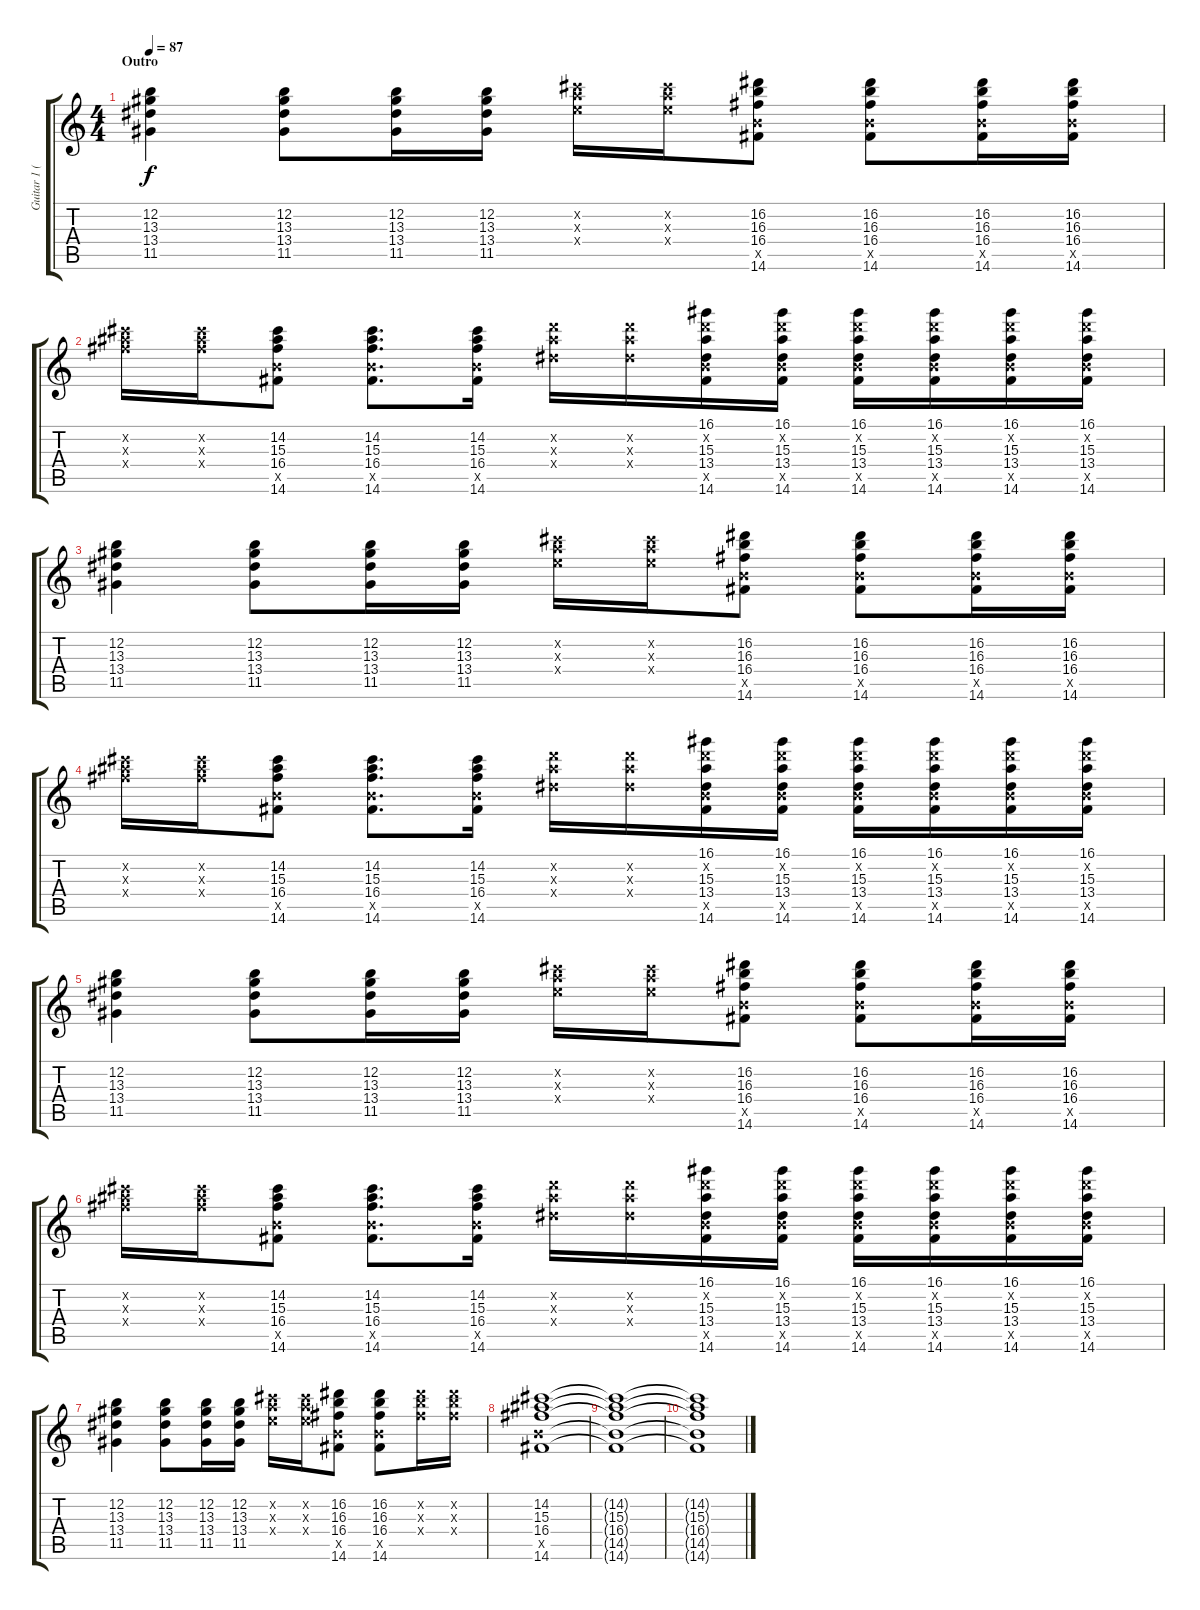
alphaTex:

\track ("Guitar 1 (Clean)" "Guitar 1 (") {instrument electricguitarclean}
\staff {score tabs}
\tuning (E4 B3 G3 D3 A2 E2) {hide}
\ts (4 4)
\section ("" "Outro")
\tempo 87
\clef g2
\ks c
(12.2 13.3 13.4 11.5).4{dy f} (12.2 13.3 13.4 11.5).8 (12.2 13.3 13.4 11.5).16 (12.2 13.3 13.4 11.5).16 (14.2{x} 14.3{x} 14.4{x}).16 (14.2{x} 14.3{x} 14.4{x}).16 (16.2 16.3 16.4 14.5{x} 14.6).8 (16.2 16.3 16.4 14.5{x} 14.6).8 (16.2 16.3 16.4 14.5{x} 14.6).16 (16.2 16.3 16.4 14.5{x} 14.6).16 |
(14.2{x} 15.3{x} 16.4{x}).16 (14.2{x} 15.3{x} 16.4{x}).16 (14.2 15.3 16.4 14.5{x} 14.6).8 (14.2 15.3 16.4 14.5{x} 14.6).8{d} (14.2 15.3 16.4 14.5{x} 14.6).16 (15.2{x} 15.3{x} 13.4{x}).16 (15.2{x} 15.3{x} 13.4{x}).16 (16.1 15.2{x} 15.3 13.4 14.5{x} 14.6).16 (16.1 15.2{x} 15.3 13.4 14.5{x} 14.6).16 (16.1 15.2{x} 15.3 13.4 14.5{x} 14.6).16 (16.1 15.2{x} 15.3 13.4 14.5{x} 14.6).16 (16.1 15.2{x} 15.3 13.4 14.5{x} 14.6).16 (16.1 15.2{x} 15.3 13.4 14.5{x} 14.6).16 |
(12.2 13.3 13.4 11.5).4 (12.2 13.3 13.4 11.5).8 (12.2 13.3 13.4 11.5).16 (12.2 13.3 13.4 11.5).16 (14.2{x} 14.3{x} 14.4{x}).16 (14.2{x} 14.3{x} 14.4{x}).16 (16.2 16.3 16.4 14.5{x} 14.6).8 (16.2 16.3 16.4 14.5{x} 14.6).8 (16.2 16.3 16.4 14.5{x} 14.6).16 (16.2 16.3 16.4 14.5{x} 14.6).16 |
(14.2{x} 15.3{x} 16.4{x}).16 (14.2{x} 15.3{x} 16.4{x}).16 (14.2 15.3 16.4 14.5{x} 14.6).8 (14.2 15.3 16.4 14.5{x} 14.6).8{d} (14.2 15.3 16.4 14.5{x} 14.6).16 (15.2{x} 15.3{x} 13.4{x}).16 (15.2{x} 15.3{x} 13.4{x}).16 (16.1 15.2{x} 15.3 13.4 14.5{x} 14.6).16 (16.1 15.2{x} 15.3 13.4 14.5{x} 14.6).16 (16.1 15.2{x} 15.3 13.4 14.5{x} 14.6).16 (16.1 15.2{x} 15.3 13.4 14.5{x} 14.6).16 (16.1 15.2{x} 15.3 13.4 14.5{x} 14.6).16 (16.1 15.2{x} 15.3 13.4 14.5{x} 14.6).16 |
(12.2 13.3 13.4 11.5).4 (12.2 13.3 13.4 11.5).8 (12.2 13.3 13.4 11.5).16 (12.2 13.3 13.4 11.5).16 (14.2{x} 14.3{x} 14.4{x}).16 (14.2{x} 14.3{x} 14.4{x}).16 (16.2 16.3 16.4 14.5{x} 14.6).8 (16.2 16.3 16.4 14.5{x} 14.6).8 (16.2 16.3 16.4 14.5{x} 14.6).16 (16.2 16.3 16.4 14.5{x} 14.6).16 |
(14.2{x} 15.3{x} 16.4{x}).16 (14.2{x} 15.3{x} 16.4{x}).16 (14.2 15.3 16.4 14.5{x} 14.6).8 (14.2 15.3 16.4 14.5{x} 14.6).8{d} (14.2 15.3 16.4 14.5{x} 14.6).16 (15.2{x} 15.3{x} 13.4{x}).16 (15.2{x} 15.3{x} 13.4{x}).16 (16.1 15.2{x} 15.3 13.4 14.5{x} 14.6).16 (16.1 15.2{x} 15.3 13.4 14.5{x} 14.6).16 (16.1 15.2{x} 15.3 13.4 14.5{x} 14.6).16 (16.1 15.2{x} 15.3 13.4 14.5{x} 14.6).16 (16.1 15.2{x} 15.3 13.4 14.5{x} 14.6).16 (16.1 15.2{x} 15.3 13.4 14.5{x} 14.6).16 |
(12.2 13.3 13.4 11.5).4 (12.2 13.3 13.4 11.5).8 (12.2 13.3 13.4 11.5).16 (12.2 13.3 13.4 11.5).16 (14.2{x} 14.3{x} 14.4{x}).16 (14.2{x} 14.3{x} 14.4{x}).16 (16.2 16.3 16.4 14.5{x} 14.6).8 (16.2 16.3 16.4 14.5{x} 14.6).8 (16.2{x} 16.3{x} 16.4{x}).16 (16.2{x} 16.3{x} 16.4{x}).16 |
(14.2 15.3 16.4 14.5{x} 14.6).1 |
(14.2{t} 15.3{t} 16.4{t} 14.5{t} 14.6{t}).1 |
(14.2{t} 15.3{t} 16.4{t} 14.5{t} 14.6{t}).1
